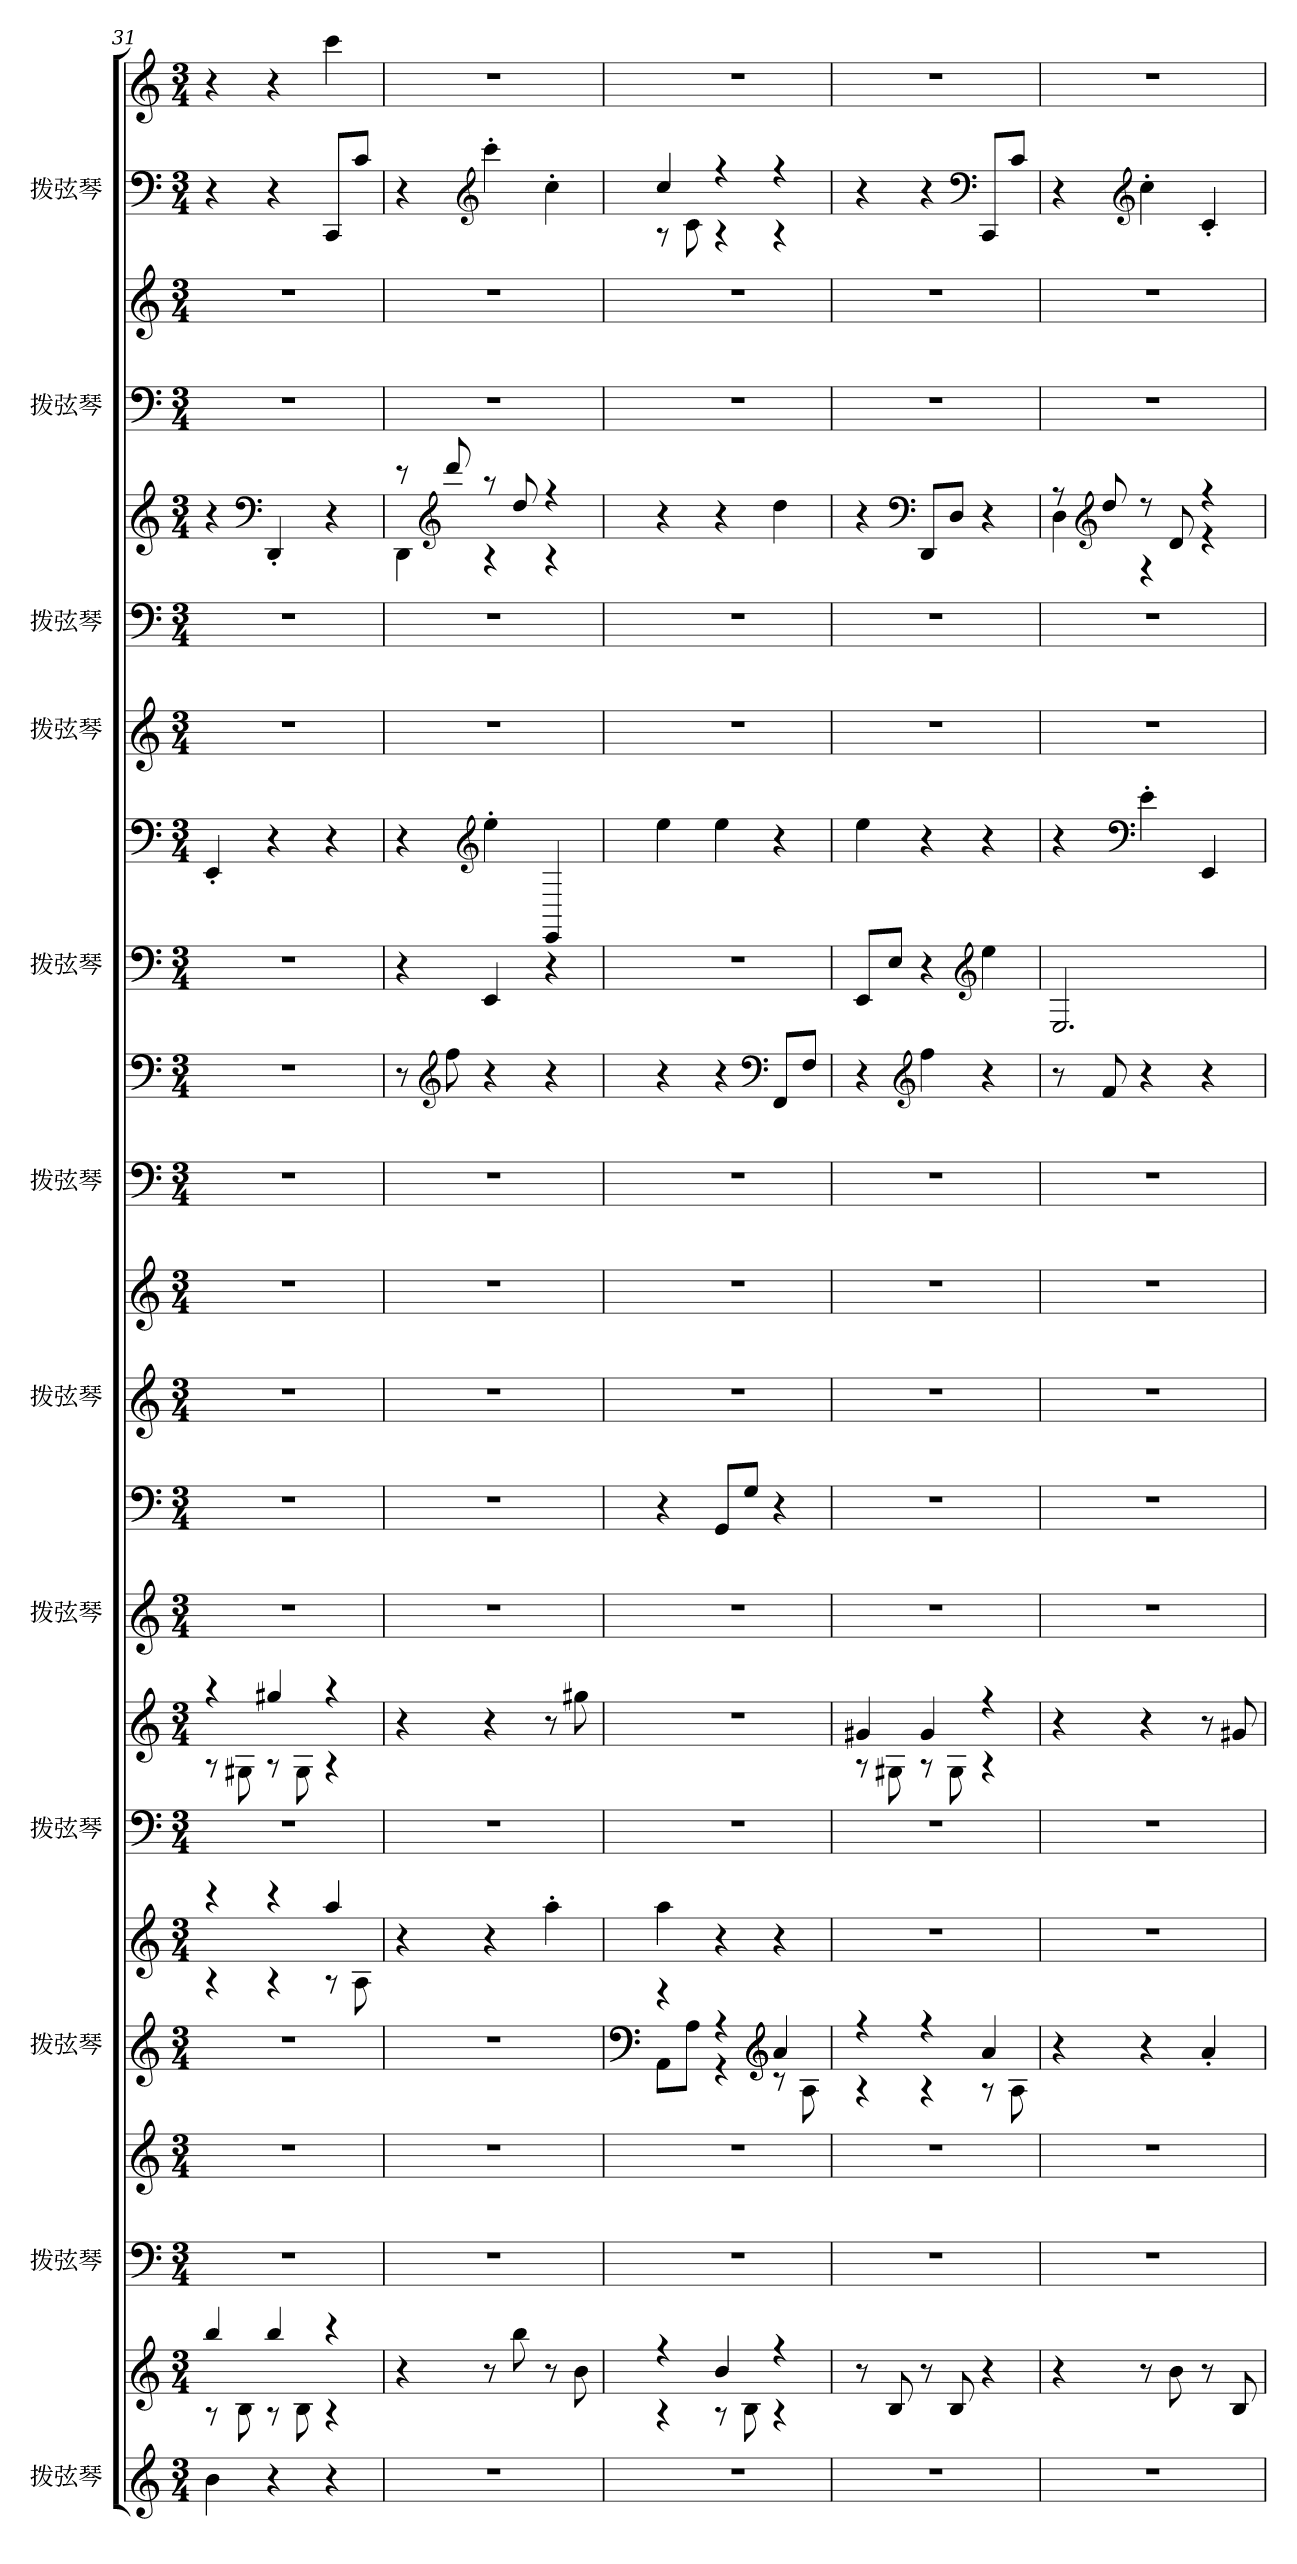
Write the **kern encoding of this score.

**kern	**kern	**kern	**kern	**kern	**kern	**kern	**kern	**kern	**kern	**kern	**kern	**kern	**kern	**kern	**kern	**kern	**kern	**kern	**kern	**kern	**kern	**kern
*part12	*part12	*part11	*part11	*part10	*part10	*part9	*part9	*part8	*part8	*part7	*part7	*part6	*part6	*part5	*part5	*part4	*part3	*part3	*part2	*part2	*part1	*part1
*staff23	*staff22	*staff21	*staff20	*staff19	*staff18	*staff17	*staff16	*staff15	*staff14	*staff13	*staff12	*staff11	*staff10	*staff9	*staff8	*staff7	*staff6	*staff5	*staff4	*staff3	*staff2	*staff1
*I"拨弦琴	*	*I"拨弦琴	*	*I"拨弦琴	*	*I"拨弦琴	*	*I"拨弦琴	*	*I"拨弦琴	*	*I"拨弦琴	*	*I"拨弦琴	*	*I"拨弦琴	*I"拨弦琴	*	*I"拨弦琴	*	*I"拨弦琴	*
*clefG2	*clefG2	*clefF4	*clefG2	*clefG2	*clefG2	*clefF4	*clefG2	*clefG2	*clefF4	*clefG2	*clefG2	*clefF4	*clefF4	*clefF4	*clefF4	*clefG2	*clefF4	*clefG2	*clefF4	*clefG2	*clefF4	*clefG2
*k[]	*k[]	*k[]	*k[]	*k[]	*k[]	*k[]	*k[]	*k[]	*k[]	*k[]	*k[]	*k[]	*k[]	*k[]	*k[]	*k[]	*k[]	*k[]	*k[]	*k[]	*k[]	*k[]
*M3/4	*M3/4	*M3/4	*M3/4	*M3/4	*M3/4	*M3/4	*M3/4	*M3/4	*M3/4	*M3/4	*M3/4	*M3/4	*M3/4	*M3/4	*M3/4	*M3/4	*M3/4	*M3/4	*M3/4	*M3/4	*M3/4	*M3/4
=31	=31	=31	=31	=31	=31	=31	=31	=31	=31	=31	=31	=31	=31	=31	=31	=31	=31	=31	=31	=31	=31	=31
*	*^	*	*	*	*^	*	*^	*	*	*	*	*	*	*	*	*	*	*	*	*	*	*
4b\	4bb/	8r	2.r	2.r	2.r	4r	4r	2.r	4r	8r	2.r	2.r	2.r	2.r	2.r	2.r	2.r	4EE'/	2.r	2.r	4r	2.r	2.r	4r	4r
.	.	8B\	.	.	.	.	.	.	.	8G#X\	.	.	.	.	.	.	.	.	.	.	.	.	.	.	.
*	*	*	*	*	*	*	*	*	*	*	*	*	*	*	*	*	*	*	*	*	*clefF4	*	*	*	*
4r	4bb/	8r	.	.	.	4r	4r	.	4gg#X/	8r	.	.	.	.	.	.	.	4r	.	.	4DD'/	.	.	4r	4r
.	.	8B\	.	.	.	.	.	.	.	8G#\	.	.	.	.	.	.	.	.	.	.	.	.	.	.	.
4r	4r	4r	.	.	.	4aa/	8r	.	4r	4r	.	.	.	.	.	.	.	4r	.	.	4r	.	.	8CC/L	4ccc\
.	.	.	.	.	.	.	8A\	.	.	.	.	.	.	.	.	.	.	.	.	.	.	.	.	8c/J	.
*	*v	*v	*	*	*	*v	*v	*	*v	*v	*	*	*	*	*	*	*	*	*	*	*	*	*	*	*
=32	=32	=32	=32	=32	=32	=32	=32	=32	=32	=32	=32	=32	=32	=32	=32	=32	=32	=32	=32	=32	=32	=32
*	*	*	*	*	*	*	*	*	*	*	*	*	*	*	*	*	*	*^	*	*	*	*
2.r	4r	2.r	2.r	2.r	4r	2.r	4r	2.r	2.r	2.r	2.r	2.r	8r	4r	4r	2.r	2.r	8r	4DD\	2.r	2.r	4r	2.r
*	*	*	*	*	*	*	*	*	*	*	*	*	*clefG2	*	*	*	*	*clefG2	*	*	*	*	*
.	.	.	.	.	.	.	.	.	.	.	.	.	8ff\	.	.	.	.	8ddd/	.	.	.	.	.
*	*	*	*	*	*	*	*	*	*	*	*	*	*	*	*clefG2	*	*	*	*	*	*	*clefG2	*
.	8r	.	.	.	4r	.	4r	.	.	.	.	.	4r	4EE/	4ee'\	.	.	8r	4r	.	.	4ccc'\	.
.	8bb\	.	.	.	.	.	.	.	.	.	.	.	.	.	.	.	.	8dd/	.	.	.	.	.
.	8r	.	.	.	4aa'\	.	8r	.	.	.	.	.	4r	4r	4EE/	.	.	4r	4r	.	.	4cc'\	.
.	8b\	.	.	.	.	.	8gg#X\	.	.	.	.	.	.	.	.	.	.	.	.	.	.	.	.
*	*	*	*	*	*	*	*	*	*	*	*	*	*	*	*	*	*	*v	*v	*	*	*	*
!!LO:PB:g=z
=33	=33	=33	=33	=33	=33	=33	=33	=33	=33	=33	=33	=33	=33	=33	=33	=33	=33	=33	=33	=33	=33	=33
*	*	*	*	*clefF4	*	*	*	*	*	*	*	*	*	*	*	*	*	*	*	*	*	*
*	*^	*	*	*^	*	*	*	*	*	*	*	*	*	*	*	*	*	*	*	*	*^	*
2.r	4r	4r	2.r	2.r	4r	8AA\L	4aa\	2.r	2.r	2.r	4r	2.r	2.r	2.r	4r	2.r	4ee\	2.r	2.r	4r	2.r	2.r	4cc/	8r	2.r
.	.	.	.	.	.	8A\J	.	.	.	.	.	.	.	.	.	.	.	.	.	.	.	.	.	8c\	.
.	4b/	8r	.	.	4r	4r	4r	.	.	.	8GG/L	.	.	.	4r	.	4ee\	.	.	4r	.	.	4r	4r	.
.	.	8B\	.	.	.	.	.	.	.	.	8G/J	.	.	.	.	.	.	.	.	.	.	.	.	.	.
*	*	*	*	*	*clefG2	*	*	*	*	*	*	*	*	*	*clefF4	*	*	*	*	*	*	*	*	*	*
.	4r	4r	.	.	4a/	8r	4r	.	.	.	4r	.	.	.	8FF/L	.	4r	.	.	4dd\	.	.	4r	4r	.
.	.	.	.	.	.	8A\	.	.	.	.	.	.	.	.	8F/J	.	.	.	.	.	.	.	.	.	.
*	*v	*v	*	*	*	*	*	*	*	*	*	*	*	*	*	*	*	*	*	*	*	*	*v	*v	*
=34	=34	=34	=34	=34	=34	=34	=34	=34	=34	=34	=34	=34	=34	=34	=34	=34	=34	=34	=34	=34	=34	=34	=34
*	*	*	*	*	*	*	*	*^	*	*	*	*	*	*	*	*	*	*	*	*	*	*	*
2.r	8r	2.r	2.r	4r	4r	2.r	2.r	4g#X/	8r	2.r	2.r	2.r	2.r	2.r	4r	8EE/L	4ee\	2.r	2.r	4r	2.r	2.r	4r	2.r
.	8B/	.	.	.	.	.	.	.	8G#X\	.	.	.	.	.	.	8E/J	.	.	.	.	.	.	.	.
*	*	*	*	*	*	*	*	*	*	*	*	*	*	*	*clefG2	*	*	*	*	*clefF4	*	*	*	*
.	8r	.	.	4r	4r	.	.	4g#/	8r	.	.	.	.	.	4ff\	4r	4r	.	.	8DD/L	.	.	4r	.
.	8B/	.	.	.	.	.	.	.	8G#\	.	.	.	.	.	.	.	.	.	.	8D/J	.	.	.	.
*	*	*	*	*	*	*	*	*	*	*	*	*	*	*	*	*clefG2	*	*	*	*	*	*	*clefF4	*
.	4r	.	.	4a/	8r	.	.	4r	4r	.	.	.	.	.	4r	4ee\	4r	.	.	4r	.	.	8CC/L	.
.	.	.	.	.	8A\	.	.	.	.	.	.	.	.	.	.	.	.	.	.	.	.	.	8c/J	.
*	*	*	*	*v	*v	*	*	*v	*v	*	*	*	*	*	*	*	*	*	*	*	*	*	*	*
=35	=35	=35	=35	=35	=35	=35	=35	=35	=35	=35	=35	=35	=35	=35	=35	=35	=35	=35	=35	=35	=35	=35
*	*	*	*	*	*	*	*	*	*	*	*	*	*	*	*	*	*	*^	*	*	*	*
2.r	4r	2.r	2.r	4r	2.r	2.r	4r	2.r	2.r	2.r	2.r	2.r	8r	2.E/	4r	2.r	2.r	8r	4D\	2.r	2.r	4r	2.r
*	*	*	*	*	*	*	*	*	*	*	*	*	*	*	*	*	*	*clefG2	*	*	*	*	*
.	.	.	.	.	.	.	.	.	.	.	.	.	8f/	.	.	.	.	8dd/	.	.	.	.	.
*	*	*	*	*	*	*	*	*	*	*	*	*	*	*	*clefF4	*	*	*	*	*	*	*clefG2	*
.	8r	.	.	4r	.	.	4r	.	.	.	.	.	4r	.	4e'\	.	.	8r	4r	.	.	4cc'\	.
.	8b\	.	.	.	.	.	.	.	.	.	.	.	.	.	.	.	.	8d/	.	.	.	.	.
.	8r	.	.	4a'/	.	.	8r	.	.	.	.	.	4r	.	4EE/	.	.	4r	4r	.	.	4c'/	.
.	8B/	.	.	.	.	.	8g#X/	.	.	.	.	.	.	.	.	.	.	.	.	.	.	.	.
*	*	*	*	*	*	*	*	*	*	*	*	*	*	*	*	*	*	*v	*v	*	*	*	*
=	=	=	=	=	=	=	=	=	=	=	=	=	=	=	=	=	=	=	=	=	=	=
*-	*-	*-	*-	*-	*-	*-	*-	*-	*-	*-	*-	*-	*-	*-	*-	*-	*-	*-	*-	*-	*-	*-
